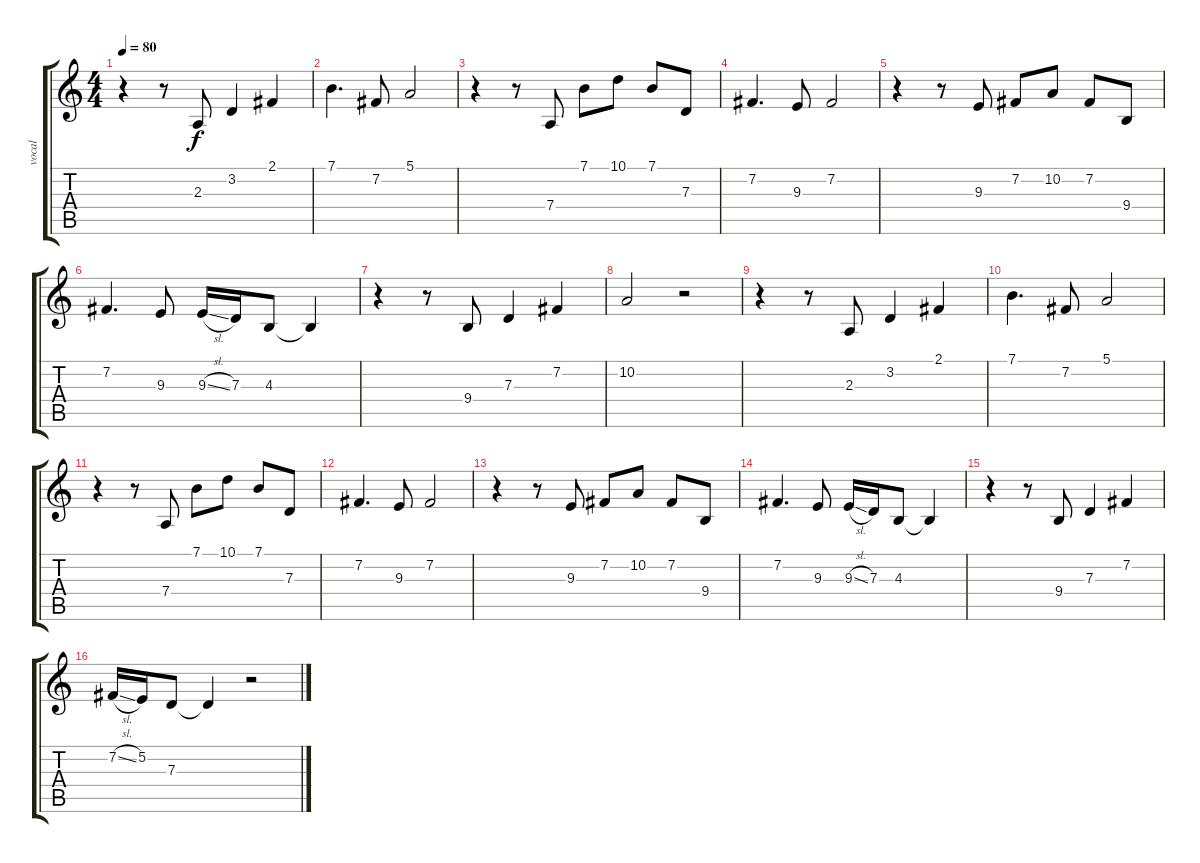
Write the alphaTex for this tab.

\track ("vocal" "vocal") {instrument harmonica}
\staff {score tabs}
\tuning (E4 B3 G3 D3 A2 E2) {hide}
\ts (4 4)
\tempo 80
\clef g2
\ks c
r.4{dy f} r.8 2.3.8 3.2.4 2.1.4 |
7.1.4{d} 7.2.8 5.1.2 |
r.4 r.8 7.4.8 7.1.8 10.1.8 7.1.8 7.3.8 |
7.2.4{d} 9.3.8 7.2.2 |
r.4 r.8 9.3.8 7.2.8 10.2.8 7.2.8 9.4.8 |
7.2.4{d} 9.3.8 9.3{sl}.16 7.3.16 4.3.8 4.3{t}.4 |
r.4 r.8 9.4.8 7.3.4 7.2.4 |
10.2.2 r.2 |
r.4{txt ""} r.8 2.3.8 3.2.4 2.1.4 |
7.1.4{d} 7.2.8 5.1.2 |
r.4 r.8 7.4.8 7.1.8 10.1.8 7.1.8 7.3.8 |
7.2.4{d} 9.3.8 7.2.2 |
r.4 r.8 9.3.8 7.2.8 10.2.8 7.2.8 9.4.8 |
7.2.4{d} 9.3.8 9.3{sl}.16 7.3.16 4.3.8 4.3{t}.4 |
r.4 r.8 9.4.8 7.3.4 7.2.4 |
7.2{sl}.16 5.2.16 7.3.8 7.3{t}.4 r.2
